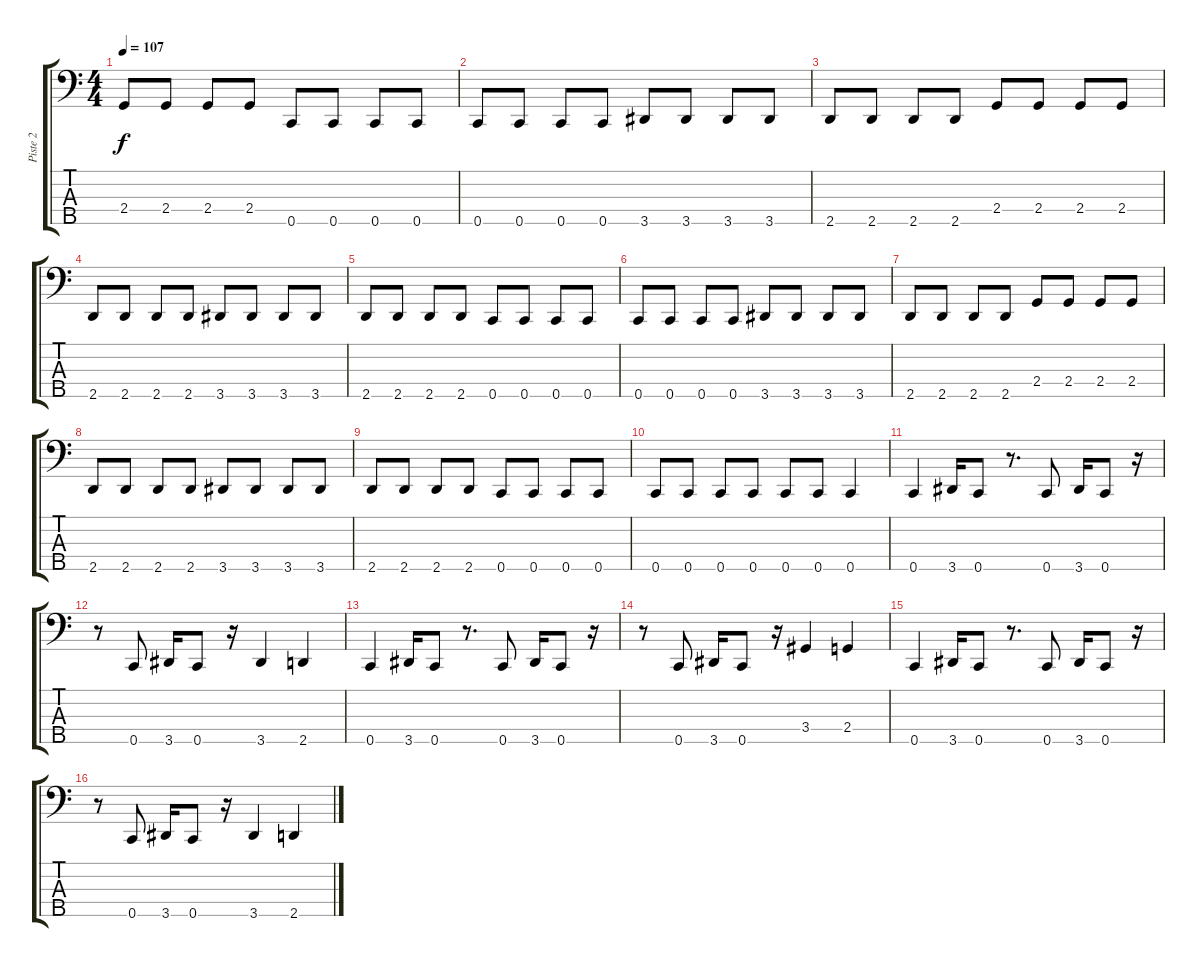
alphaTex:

\track ("Piste 2" "Piste 2") {instrument electricbassfinger}
\staff {score tabs}
\tuning (Ab2 Eb2 Bb1 F1 C1) {hide}
\ts (4 4)
\tempo 107
\clef f4
\ks c
2.4.8{dy f} 2.4.8 2.4.8 2.4.8 0.5.8 0.5.8 0.5.8 0.5.8 |
0.5.8 0.5.8 0.5.8 0.5.8 3.5.8 3.5.8 3.5.8 3.5.8 |
2.5.8 2.5.8 2.5.8 2.5.8 2.4.8 2.4.8 2.4.8 2.4.8 |
2.5.8 2.5.8 2.5.8 2.5.8 3.5.8 3.5.8 3.5.8 3.5.8 |
2.5.8 2.5.8 2.5.8 2.5.8 0.5.8 0.5.8 0.5.8 0.5.8 |
0.5.8 0.5.8 0.5.8 0.5.8 3.5.8 3.5.8 3.5.8 3.5.8 |
2.5.8 2.5.8 2.5.8 2.5.8 2.4.8 2.4.8 2.4.8 2.4.8 |
2.5.8 2.5.8 2.5.8 2.5.8 3.5.8 3.5.8 3.5.8 3.5.8 |
2.5.8 2.5.8 2.5.8 2.5.8 0.5.8 0.5.8 0.5.8 0.5.8 |
0.5.8 0.5.8 0.5.8 0.5.8 0.5.8 0.5.8 0.5.4 |
0.5.4 3.5.16 0.5.8 r.8{d} 0.5.8 3.5.16 0.5.8 r.16 |
r.8 0.5.8 3.5.16 0.5.8 r.16 3.5.4 2.5.4 |
0.5.4 3.5.16 0.5.8 r.8{d} 0.5.8 3.5.16 0.5.8 r.16 |
r.8 0.5.8 3.5.16 0.5.8 r.16 3.4.4 2.4.4 |
0.5.4 3.5.16 0.5.8 r.8{d} 0.5.8 3.5.16 0.5.8 r.16 |
r.8 0.5.8 3.5.16 0.5.8 r.16 3.5.4 2.5.4
